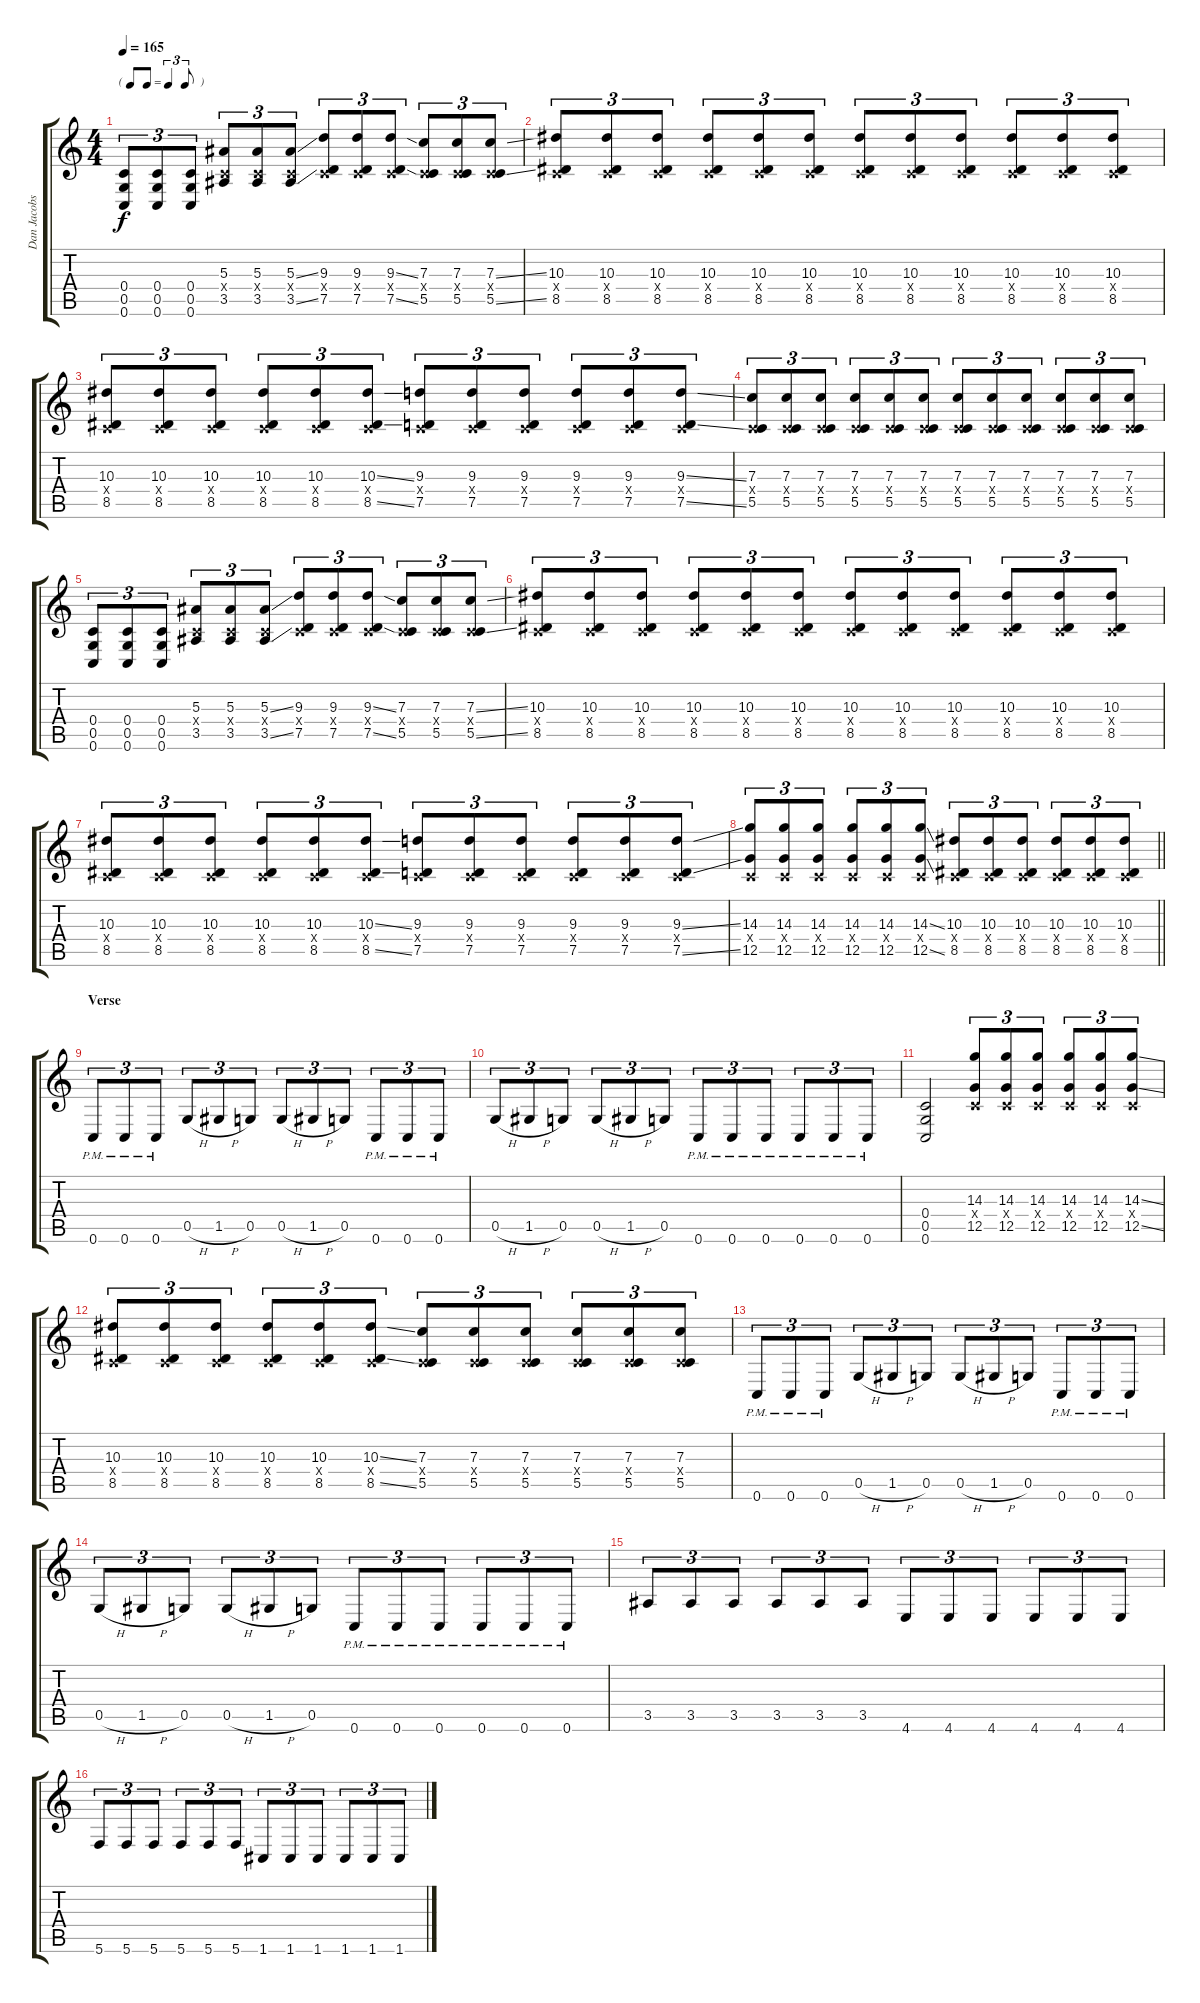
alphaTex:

\track ("Dan Jacobs" "Dan Jacobs") {instrument distortionguitar}
\staff {score tabs}
\tuning (D4 A3 F3 C3 G2 C2) {hide}
\ts (4 4)
\tf triplet8th
\tempo 165
\clef g2
\ks c
(0.4 0.5 0.6).8{tu (3 2) dy f} (0.4 0.5 0.6).8{tu (3 2)} (0.4 0.5 0.6).8{tu (3 2)} (5.3 0.4{x} 3.5).8{tu (3 2)} (5.3 0.4{x} 3.5).8{tu (3 2)} (5.3{ss} 0.4{x} 3.5{ss}).8{tu (3 2)} (9.3 0.4{x} 7.5).8{tu (3 2)} (9.3 0.4{x} 7.5).8{tu (3 2)} (9.3{ss} 0.4{x} 7.5{ss}).8{tu (3 2)} (7.3 0.4{x} 5.5).8{tu (3 2)} (7.3 0.4{x} 5.5).8{tu (3 2)} (7.3{ss} 0.4{x} 5.5{ss}).8{tu (3 2)} |
(10.3 0.4{x} 8.5).8{tu (3 2)} (10.3 0.4{x} 8.5).8{tu (3 2)} (10.3 0.4{x} 8.5).8{tu (3 2)} (10.3 0.4{x} 8.5).8{tu (3 2)} (10.3 0.4{x} 8.5).8{tu (3 2)} (10.3 0.4{x} 8.5).8{tu (3 2)} (10.3 0.4{x} 8.5).8{tu (3 2)} (10.3 0.4{x} 8.5).8{tu (3 2)} (10.3 0.4{x} 8.5).8{tu (3 2)} (10.3 0.4{x} 8.5).8{tu (3 2)} (10.3 0.4{x} 8.5).8{tu (3 2)} (10.3 0.4{x} 8.5).8{tu (3 2)} |
(10.3 0.4{x} 8.5).8{tu (3 2)} (10.3 0.4{x} 8.5).8{tu (3 2)} (10.3 0.4{x} 8.5).8{tu (3 2)} (10.3 0.4{x} 8.5).8{tu (3 2)} (10.3 0.4{x} 8.5).8{tu (3 2)} (10.3{ss} 0.4{x} 8.5{ss}).8{tu (3 2)} (9.3 0.4{x} 7.5).8{tu (3 2)} (9.3 0.4{x} 7.5).8{tu (3 2)} (9.3 0.4{x} 7.5).8{tu (3 2)} (9.3 0.4{x} 7.5).8{tu (3 2)} (9.3 0.4{x} 7.5).8{tu (3 2)} (9.3{ss} 0.4{x} 7.5{ss}).8{tu (3 2)} |
(7.3 0.4{x} 5.5).8{tu (3 2)} (7.3 0.4{x} 5.5).8{tu (3 2)} (7.3 0.4{x} 5.5).8{tu (3 2)} (7.3 0.4{x} 5.5).8{tu (3 2)} (7.3 0.4{x} 5.5).8{tu (3 2)} (7.3 0.4{x} 5.5).8{tu (3 2)} (7.3 0.4{x} 5.5).8{tu (3 2)} (7.3 0.4{x} 5.5).8{tu (3 2)} (7.3 0.4{x} 5.5).8{tu (3 2)} (7.3 0.4{x} 5.5).8{tu (3 2)} (7.3 0.4{x} 5.5).8{tu (3 2)} (7.3 0.4{x} 5.5).8{tu (3 2)} |
(0.4 0.5 0.6).8{tu (3 2)} (0.4 0.5 0.6).8{tu (3 2)} (0.4 0.5 0.6).8{tu (3 2)} (5.3 0.4{x} 3.5).8{tu (3 2)} (5.3 0.4{x} 3.5).8{tu (3 2)} (5.3{ss} 0.4{x} 3.5{ss}).8{tu (3 2)} (9.3 0.4{x} 7.5).8{tu (3 2)} (9.3 0.4{x} 7.5).8{tu (3 2)} (9.3{ss} 0.4{x} 7.5{ss}).8{tu (3 2)} (7.3 0.4{x} 5.5).8{tu (3 2)} (7.3 0.4{x} 5.5).8{tu (3 2)} (7.3{ss} 0.4{x} 5.5{ss}).8{tu (3 2)} |
(10.3 0.4{x} 8.5).8{tu (3 2)} (10.3 0.4{x} 8.5).8{tu (3 2)} (10.3 0.4{x} 8.5).8{tu (3 2)} (10.3 0.4{x} 8.5).8{tu (3 2)} (10.3 0.4{x} 8.5).8{tu (3 2)} (10.3 0.4{x} 8.5).8{tu (3 2)} (10.3 0.4{x} 8.5).8{tu (3 2)} (10.3 0.4{x} 8.5).8{tu (3 2)} (10.3 0.4{x} 8.5).8{tu (3 2)} (10.3 0.4{x} 8.5).8{tu (3 2)} (10.3 0.4{x} 8.5).8{tu (3 2)} (10.3 0.4{x} 8.5).8{tu (3 2)} |
(10.3 0.4{x} 8.5).8{tu (3 2)} (10.3 0.4{x} 8.5).8{tu (3 2)} (10.3 0.4{x} 8.5).8{tu (3 2)} (10.3 0.4{x} 8.5).8{tu (3 2)} (10.3 0.4{x} 8.5).8{tu (3 2)} (10.3{ss} 0.4{x} 8.5{ss}).8{tu (3 2)} (9.3 0.4{x} 7.5).8{tu (3 2)} (9.3 0.4{x} 7.5).8{tu (3 2)} (9.3 0.4{x} 7.5).8{tu (3 2)} (9.3 0.4{x} 7.5).8{tu (3 2)} (9.3 0.4{x} 7.5).8{tu (3 2)} (9.3{ss} 0.4{x} 7.5{ss}).8{tu (3 2)} |
\barLineRight lightlight
(14.3 0.4{x} 12.5).8{tu (3 2)} (14.3 0.4{x} 12.5).8{tu (3 2)} (14.3 0.4{x} 12.5).8{tu (3 2)} (14.3 0.4{x} 12.5).8{tu (3 2)} (14.3 0.4{x} 12.5).8{tu (3 2)} (14.3{ss} 0.4{x} 12.5{ss}).8{tu (3 2)} (10.3 0.4{x} 8.5).8{tu (3 2)} (10.3 0.4{x} 8.5).8{tu (3 2)} (10.3 0.4{x} 8.5).8{tu (3 2)} (10.3 0.4{x} 8.5).8{tu (3 2)} (10.3 0.4{x} 8.5).8{tu (3 2)} (10.3 0.4{x} 8.5).8{tu (3 2)} |
\section ("" "Verse")
0.6{pm}.8{tu (3 2)} 0.6{pm}.8{tu (3 2)} 0.6{pm}.8{tu (3 2)} 0.5{h}.8{tu (3 2)} 1.5{h}.8{tu (3 2)} 0.5.8{tu (3 2)} 0.5{h}.8{tu (3 2)} 1.5{h}.8{tu (3 2)} 0.5.8{tu (3 2)} 0.6{pm}.8{tu (3 2)} 0.6{pm}.8{tu (3 2)} 0.6{pm}.8{tu (3 2)} |
0.5{h}.8{tu (3 2)} 1.5{h}.8{tu (3 2)} 0.5.8{tu (3 2)} 0.5{h}.8{tu (3 2)} 1.5{h}.8{tu (3 2)} 0.5.8{tu (3 2)} 0.6{pm}.8{tu (3 2)} 0.6{pm}.8{tu (3 2)} 0.6{pm}.8{tu (3 2)} 0.6{pm}.8{tu (3 2)} 0.6{pm}.8{tu (3 2)} 0.6{pm}.8{tu (3 2)} |
(0.4 0.5 0.6).2 (14.3 0.4{x} 12.5).8{tu (3 2)} (14.3 0.4{x} 12.5).8{tu (3 2)} (14.3 0.4{x} 12.5).8{tu (3 2)} (14.3 0.4{x} 12.5).8{tu (3 2)} (14.3 0.4{x} 12.5).8{tu (3 2)} (14.3{ss} 0.4{x} 12.5{ss}).8{tu (3 2)} |
(10.3 0.4{x} 8.5).8{tu (3 2)} (10.3 0.4{x} 8.5).8{tu (3 2)} (10.3 0.4{x} 8.5).8{tu (3 2)} (10.3 0.4{x} 8.5).8{tu (3 2)} (10.3 0.4{x} 8.5).8{tu (3 2)} (10.3{ss} 0.4{x} 8.5{ss}).8{tu (3 2)} (7.3 0.4{x} 5.5).8{tu (3 2)} (7.3 0.4{x} 5.5).8{tu (3 2)} (7.3 0.4{x} 5.5).8{tu (3 2)} (7.3 0.4{x} 5.5).8{tu (3 2)} (7.3 0.4{x} 5.5).8{tu (3 2)} (7.3 0.4{x} 5.5).8{tu (3 2)} |
0.6{pm}.8{tu (3 2)} 0.6{pm}.8{tu (3 2)} 0.6{pm}.8{tu (3 2)} 0.5{h}.8{tu (3 2)} 1.5{h}.8{tu (3 2)} 0.5.8{tu (3 2)} 0.5{h}.8{tu (3 2)} 1.5{h}.8{tu (3 2)} 0.5.8{tu (3 2)} 0.6{pm}.8{tu (3 2)} 0.6{pm}.8{tu (3 2)} 0.6{pm}.8{tu (3 2)} |
0.5{h}.8{tu (3 2)} 1.5{h}.8{tu (3 2)} 0.5.8{tu (3 2)} 0.5{h}.8{tu (3 2)} 1.5{h}.8{tu (3 2)} 0.5.8{tu (3 2)} 0.6{pm}.8{tu (3 2)} 0.6{pm}.8{tu (3 2)} 0.6{pm}.8{tu (3 2)} 0.6{pm}.8{tu (3 2)} 0.6{pm}.8{tu (3 2)} 0.6{pm}.8{tu (3 2)} |
3.5.8{tu (3 2)} 3.5.8{tu (3 2)} 3.5.8{tu (3 2)} 3.5.8{tu (3 2)} 3.5.8{tu (3 2)} 3.5.8{tu (3 2)} 4.6.8{tu (3 2)} 4.6.8{tu (3 2)} 4.6.8{tu (3 2)} 4.6.8{tu (3 2)} 4.6.8{tu (3 2)} 4.6.8{tu (3 2)} |
5.6.8{tu (3 2)} 5.6.8{tu (3 2)} 5.6.8{tu (3 2)} 5.6.8{tu (3 2)} 5.6.8{tu (3 2)} 5.6.8{tu (3 2)} 1.6.8{tu (3 2)} 1.6.8{tu (3 2)} 1.6.8{tu (3 2)} 1.6.8{tu (3 2)} 1.6.8{tu (3 2)} 1.6.8{tu (3 2)}
